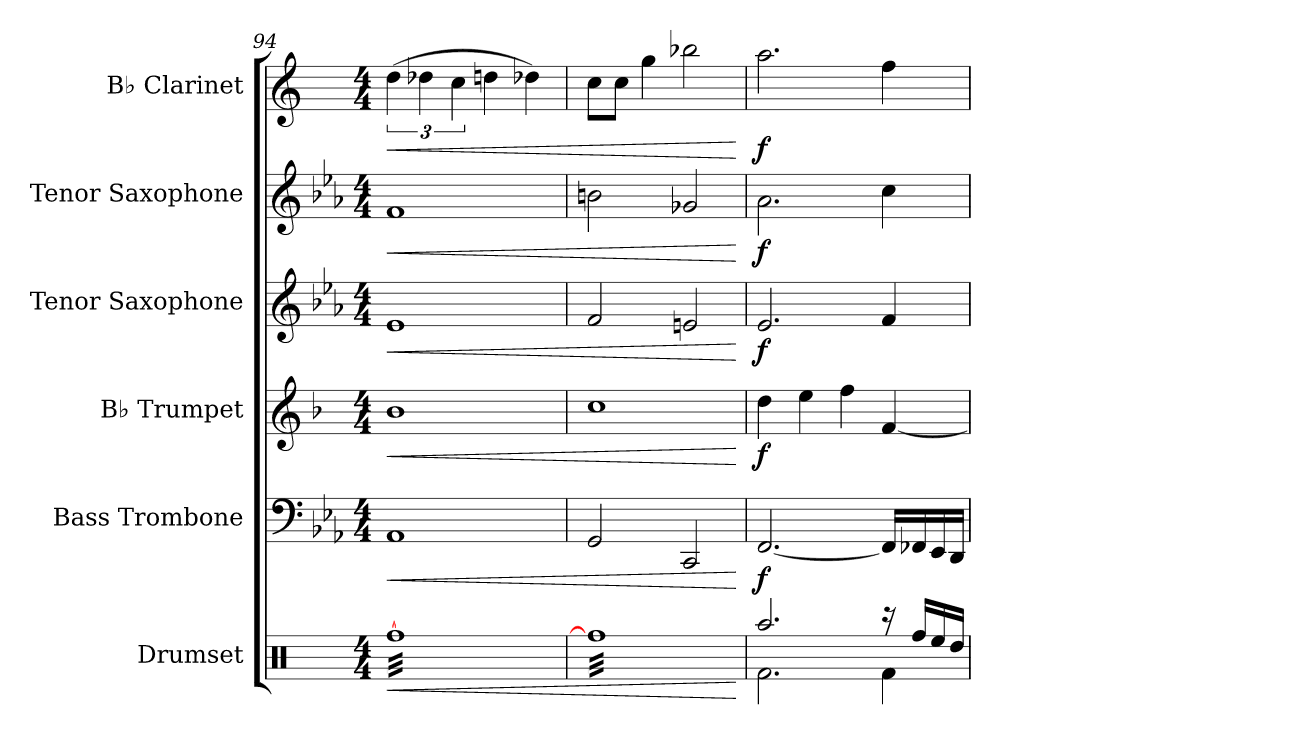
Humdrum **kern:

**kern	**dynam	**kern	**dynam	**kern	**dynam	**kern	**dynam	**kern	**dynam	**kern	**dynam
*part6	*part6	*part5	*part5	*part4	*part4	*part3	*part3	*part2	*part2	*part1	*part1
*staff6	*staff6	*staff5	*staff5	*staff4	*staff4	*staff3	*staff3	*staff2	*staff2	*staff1	*staff1
*I"Drumset	*	*I"Bass Trombone	*	*I"B♭ Trumpet	*	*I"Tenor Saxophone	*	*I"Tenor Saxophone	*	*I"B♭ Clarinet	*
*I'D. Set	*	*I'B. Tbn.	*	*I'B♭ Tpt.	*	*I'T. Sax.	*	*I'T. Sax.	*	*I'B♭ Cl.	*
!!LO:PB:g=z
*clefX	*	*clefF4	*	*clefG2	*	*clefG2	*	*clefG2	*	*clefG2	*
*	*	*	*	*ITrd1c2	*	*ITrd8c14	*	*ITrd8c14	*	*ITrd5c9	*
*k[]	*	*k[b-e-a-]	*	*k[b-e-a-]	*	*k[b-e-a-]	*	*k[b-e-a-]	*	*k[b-e-a-]	*
*M4/4	*	*M4/4	*	*M4/4	*	*M4/4	*	*M4/4	*	*M4/4	*
=94	=94	=94	=94	=94	=94	=94	=94	=94	=94	=94	=94
!	!LO:HP:b	!	!LO:HP:b	!	!LO:HP:b	!	!LO:HP:b	!	!LO:HP:b	!	!LO:HP:b
*tremolo	*	*	*	*	*	*	*	*	*	*	*
[32RffLLL	<	1AA-	<	1a-	<	1E-	<	1F	<	(>6f\	<
32Rff	.	.	.	.	.	.	.	.	.	.	.
32Rff	.	.	.	.	.	.	.	.	.	.	.
32Rff	.	.	.	.	.	.	.	.	.	.	.
32Rff	.	.	.	.	.	.	.	.	.	.	.
32Rff	.	.	.	.	.	.	.	.	.	.	.
.	.	.	.	.	.	.	.	.	.	6f-X\	.
32Rff	.	.	.	.	.	.	.	.	.	.	.
32Rff	.	.	.	.	.	.	.	.	.	.	.
32Rff	.	.	.	.	.	.	.	.	.	.	.
32Rff	.	.	.	.	.	.	.	.	.	.	.
32Rff	.	.	.	.	.	.	.	.	.	.	.
.	.	.	.	.	.	.	.	.	.	6e-\	.
32Rff	.	.	.	.	.	.	.	.	.	.	.
32Rff	.	.	.	.	.	.	.	.	.	.	.
32Rff	.	.	.	.	.	.	.	.	.	.	.
32Rff	.	.	.	.	.	.	.	.	.	.	.
32Rff	.	.	.	.	.	.	.	.	.	.	.
32Rff	.	.	.	.	.	.	.	.	.	4fn\	.
32Rff	.	.	.	.	.	.	.	.	.	.	.
32Rff	.	.	.	.	.	.	.	.	.	.	.
32Rff	.	.	.	.	.	.	.	.	.	.	.
32Rff	.	.	.	.	.	.	.	.	.	.	.
32Rff	.	.	.	.	.	.	.	.	.	.	.
32Rff	.	.	.	.	.	.	.	.	.	.	.
32Rff	.	.	.	.	.	.	.	.	.	.	.
32Rff	.	.	.	.	.	.	.	.	.	4f-X\)	.
32Rff	.	.	.	.	.	.	.	.	.	.	.
32Rff	.	.	.	.	.	.	.	.	.	.	.
32Rff	.	.	.	.	.	.	.	.	.	.	.
32Rff	.	.	.	.	.	.	.	.	.	.	.
32Rff	.	.	.	.	.	.	.	.	.	.	.
32Rff	.	.	.	.	.	.	.	.	.	.	.
32RffJJJ	.	.	.	.	.	.	.	.	.	.	.
=95	=95	=95	=95	=95	=95	=95	=95	=95	=95	=95	=95
32Rff]LLL	.	2GG/	.	1b-	.	2F/	.	2Bn\	.	8e-\L	.
32Rff	.	.	.	.	.	.	.	.	.	.	.
32Rff	.	.	.	.	.	.	.	.	.	.	.
32Rff	.	.	.	.	.	.	.	.	.	.	.
32Rff	.	.	.	.	.	.	.	.	.	8e-\J	.
32Rff	.	.	.	.	.	.	.	.	.	.	.
32Rff	.	.	.	.	.	.	.	.	.	.	.
32Rff	.	.	.	.	.	.	.	.	.	.	.
32Rff	.	.	.	.	.	.	.	.	.	4b-\	.
32Rff	.	.	.	.	.	.	.	.	.	.	.
32Rff	.	.	.	.	.	.	.	.	.	.	.
32Rff	.	.	.	.	.	.	.	.	.	.	.
32Rff	.	.	.	.	.	.	.	.	.	.	.
32Rff	.	.	.	.	.	.	.	.	.	.	.
32Rff	.	.	.	.	.	.	.	.	.	.	.
32Rff	.	.	.	.	.	.	.	.	.	.	.
32Rff	.	2CC/	.	.	.	2En/	.	2G-X/	.	2dd-X\	.
32Rff	.	.	.	.	.	.	.	.	.	.	.
32Rff	.	.	.	.	.	.	.	.	.	.	.
32Rff	.	.	.	.	.	.	.	.	.	.	.
32Rff	.	.	.	.	.	.	.	.	.	.	.
32Rff	.	.	.	.	.	.	.	.	.	.	.
32Rff	.	.	.	.	.	.	.	.	.	.	.
32Rff	.	.	.	.	.	.	.	.	.	.	.
32Rff	.	.	.	.	.	.	.	.	.	.	.
32Rff	.	.	.	.	.	.	.	.	.	.	.
32Rff	.	.	.	.	.	.	.	.	.	.	.
32Rff	.	.	.	.	.	.	.	.	.	.	.
32Rff	.	.	.	.	.	.	.	.	.	.	.
32Rff	.	.	.	.	.	.	.	.	.	.	.
32Rff	.	.	.	.	.	.	.	.	.	.	.
32RffJJJ	.	.	.	.	.	.	.	.	.	.	.
*Xtremolo	*	*	*	*	*	*	*	*	*	*	*
.	[	.	[	.	[	.	[	.	[	.	[
=96	=96	=96	=96	=96	=96	=96	=96	=96	=96	=96	=96
*^	*	*	*	*	*	*	*	*	*	*	*
!	!	!	!	!LO:DY:b	!	!LO:DY:b	!	!LO:DY:b	!	!LO:DY:b	!	!LO:DY:b
2.Raa/	2.Rf\	.	[2.FF/	f	4cc\	f	2.E-/	f	2.A-\	f	2.cc\	f
.	.	.	.	.	4dd\	.	.	.	.	.	.	.
.	.	.	.	.	4ee-\	.	.	.	.	.	.	.
16r	4Rf\	.	16FF/LL]	.	[4e-/	.	4F/	.	4c\	.	4a-\	.
16Rff/LL	.	.	16FF-X/	.	.	.	.	.	.	.	.	.
16Ree/	.	.	16EE-/	.	.	.	.	.	.	.	.	.
16Rdd/JJ	.	.	16DD/JJ	.	.	.	.	.	.	.	.	.
*v	*v	*	*	*	*	*	*	*	*	*	*	*
=	=	=	=	=	=	=	=	=	=	=	=
*-	*-	*-	*-	*-	*-	*-	*-	*-	*-	*-	*-
